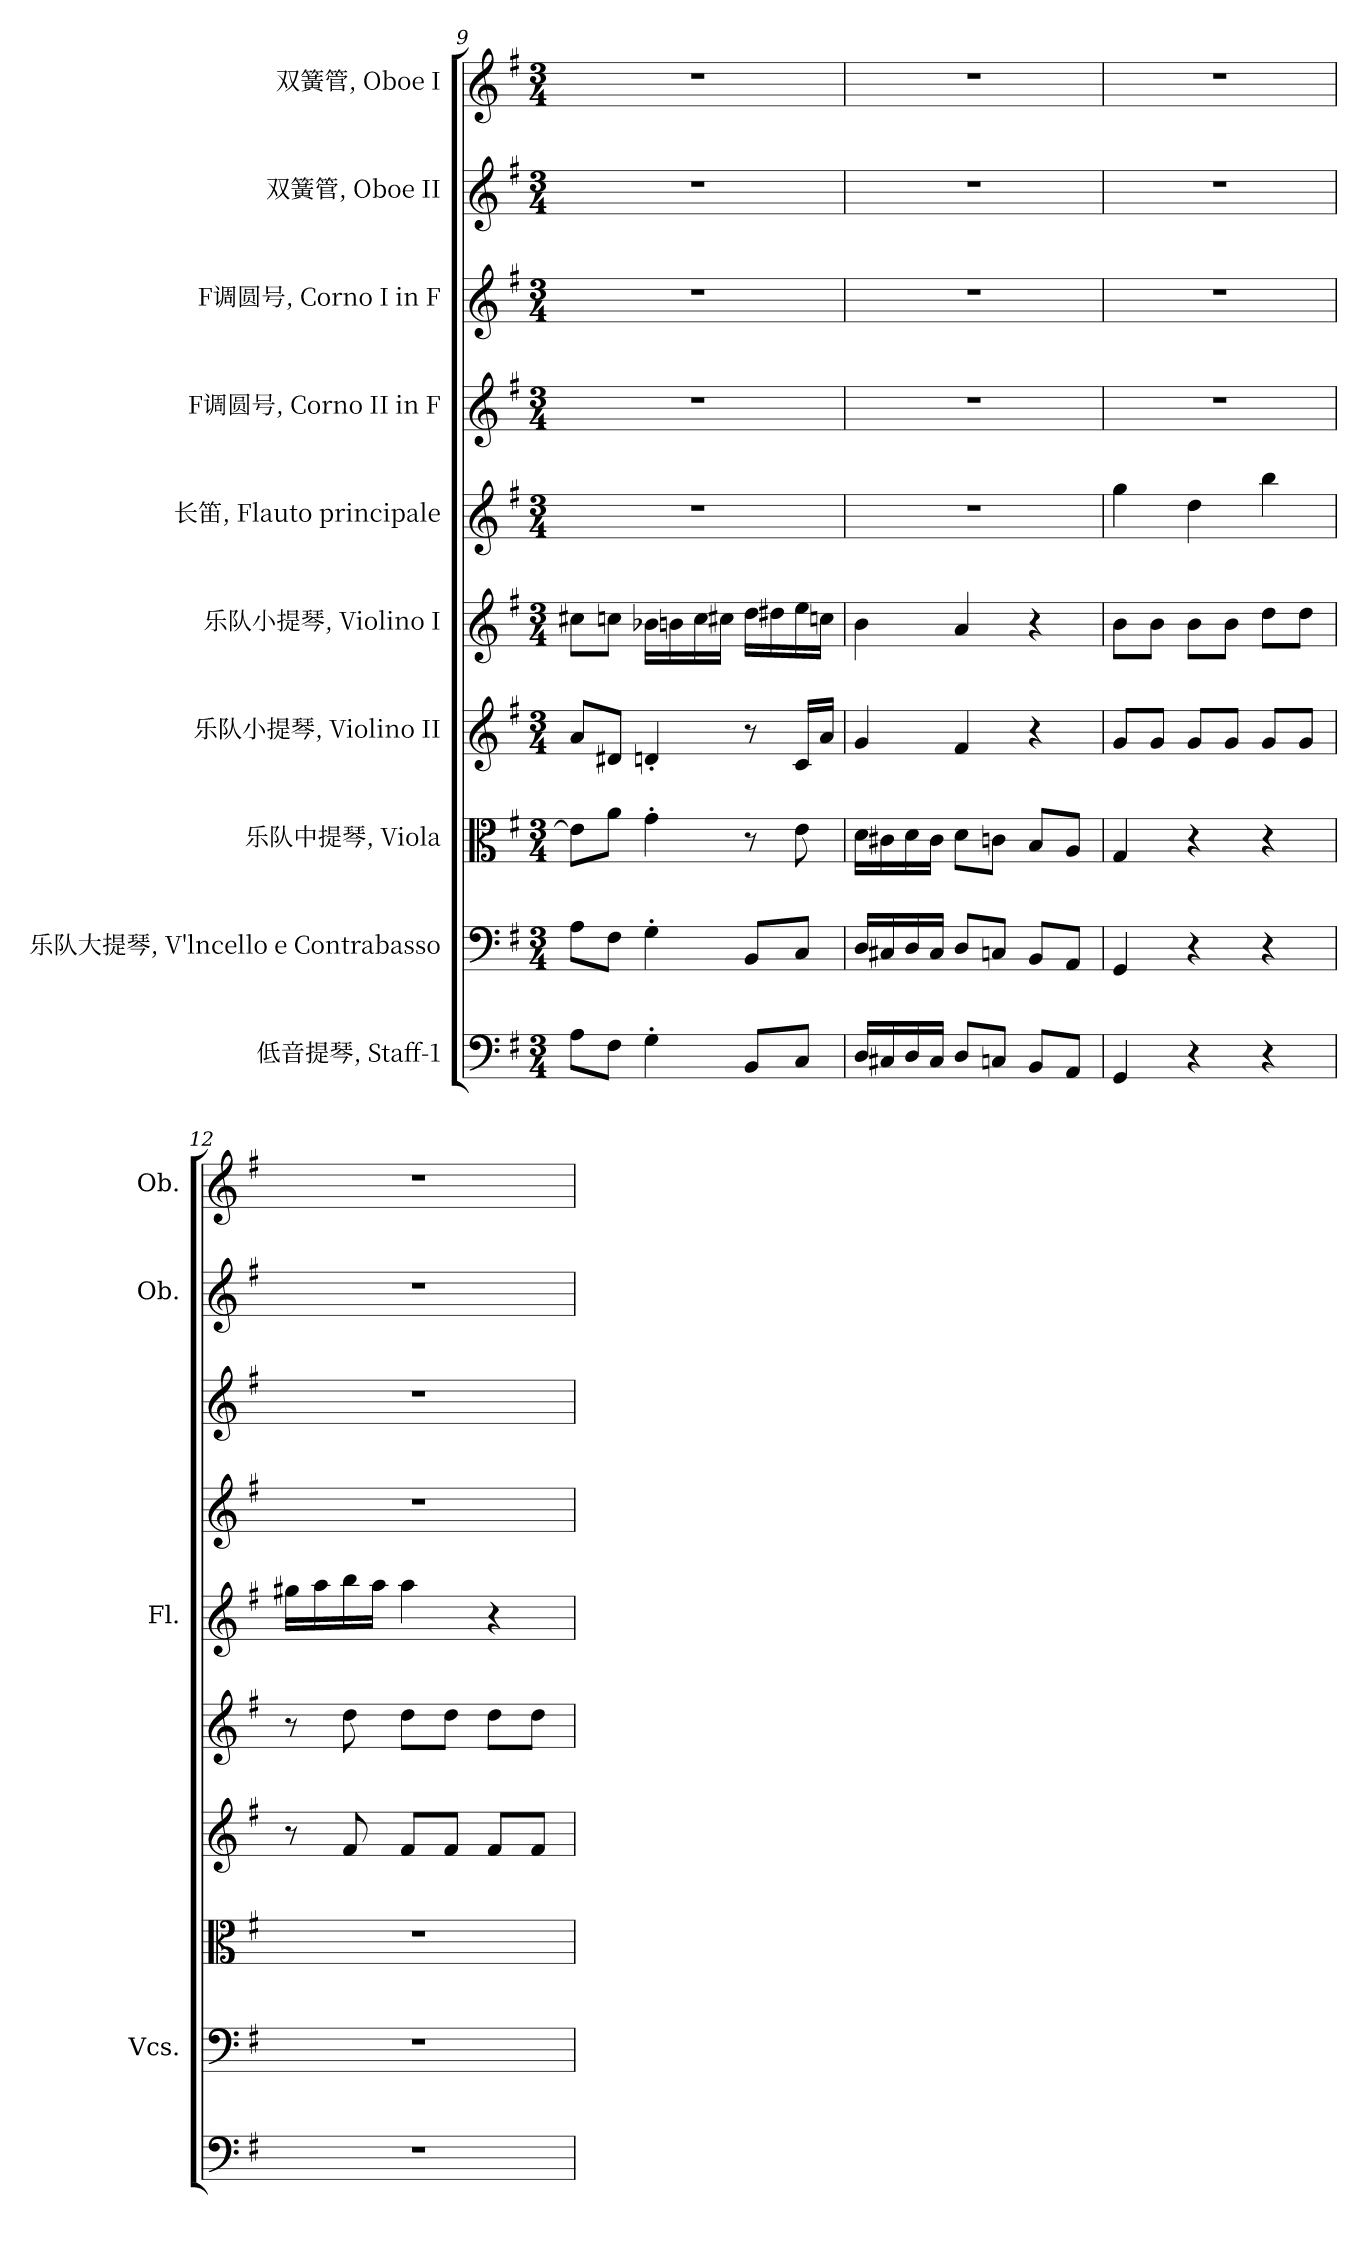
**kern	**kern	**kern	**kern	**kern	**kern	**kern	**kern	**kern	**kern
*part10	*part9	*part8	*part7	*part6	*part5	*part4	*part3	*part2	*part1
*staff10	*staff9	*staff8	*staff7	*staff6	*staff5	*staff4	*staff3	*staff2	*staff1
*I"低音提琴, Staff-1	*I"乐队大提琴, V'lncello e Contrabasso	*I"乐队中提琴, Viola	*I"乐队小提琴, Violino II	*I"乐队小提琴, Violino I	*I"长笛, Flauto principale	*I"F调圆号, Corno II in F	*I"F调圆号, Corno I in F	*I"双簧管, Oboe II	*I"双簧管, Oboe I
*	*I'Vcs.	*	*	*	*I'Fl.	*	*	*I'Ob.	*I'Ob.
!!LO:PB:g=z
*clefF4	*clefF4	*clefC3	*clefG2	*clefG2	*clefG2	*clefG2	*clefG2	*clefG2	*clefG2
*ITrd7c12	*	*	*	*	*	*ITrd4c7	*ITrd4c7	*	*
*k[f#]	*k[f#]	*k[f#]	*k[f#]	*k[f#]	*k[f#]	*k[]	*k[]	*k[f#]	*k[f#]
*M3/4	*M3/4	*M3/4	*M3/4	*M3/4	*M3/4	*M3/4	*M3/4	*M3/4	*M3/4
=9	=9	=9	=9	=9	=9	=9	=9	=9	=9
8AA\L	8A\L	8e\L]	8a/L	8cc#X\L	2.r	2.r	2.r	2.r	2.r
8FF#\J	8F#\J	8a\J	8d#X/J	8ccn\J	.	.	.	.	.
4GG'\	4G'\	4g'\	4dn'/	16b-X\LL	.	.	.	.	.
.	.	.	.	16bn\	.	.	.	.	.
.	.	.	.	16cc\	.	.	.	.	.
.	.	.	.	16cc#X\JJ	.	.	.	.	.
8BBB/L	8BB/L	8r	8r	16dd\LL	.	.	.	.	.
.	.	.	.	16dd#X\	.	.	.	.	.
8CC/J	8C/J	8e\	16c/LL	16ee\	.	.	.	.	.
.	.	.	16a/JJ	16ccn\JJ	.	.	.	.	.
=10	=10	=10	=10	=10	=10	=10	=10	=10	=10
16DD/LL	16D/LL	16d\LL	4g/	4b\	2.r	2.r	2.r	2.r	2.r
16CC#X/	16C#X/	16c#X\	.	.	.	.	.	.	.
16DD/	16D/	16d\	.	.	.	.	.	.	.
16CC#/JJ	16C#/JJ	16c#\JJ	.	.	.	.	.	.	.
8DD/L	8D/L	8d\L	4f#/	4a/	.	.	.	.	.
8CCn/J	8Cn/J	8cn\J	.	.	.	.	.	.	.
8BBB/L	8BB/L	8B/L	4r	4r	.	.	.	.	.
8AAA/J	8AA/J	8A/J	.	.	.	.	.	.	.
=11	=11	=11	=11	=11	=11	=11	=11	=11	=11
4GGG/	4GG/	4G/	8g/L	8b\L	4gg\	2.r	2.r	2.r	2.r
.	.	.	8g/J	8b\J	.	.	.	.	.
4r	4r	4r	8g/L	8b\L	4dd\	.	.	.	.
.	.	.	8g/J	8b\J	.	.	.	.	.
4r	4r	4r	8g/L	8dd\L	4bb\	.	.	.	.
.	.	.	8g/J	8dd\J	.	.	.	.	.
=12	=12	=12	=12	=12	=12	=12	=12	=12	=12
2.r	2.r	2.r	8r	8r	16gg#X\LL	2.r	2.r	2.r	2.r
.	.	.	.	.	16aa\	.	.	.	.
.	.	.	8f#/	8dd\	16bb\	.	.	.	.
.	.	.	.	.	16aa\JJ	.	.	.	.
.	.	.	8f#/L	8dd\L	4aa\	.	.	.	.
.	.	.	8f#/J	8dd\J	.	.	.	.	.
.	.	.	8f#/L	8dd\L	4r	.	.	.	.
.	.	.	8f#/J	8dd\J	.	.	.	.	.
=	=	=	=	=	=	=	=	=	=
*-	*-	*-	*-	*-	*-	*-	*-	*-	*-
